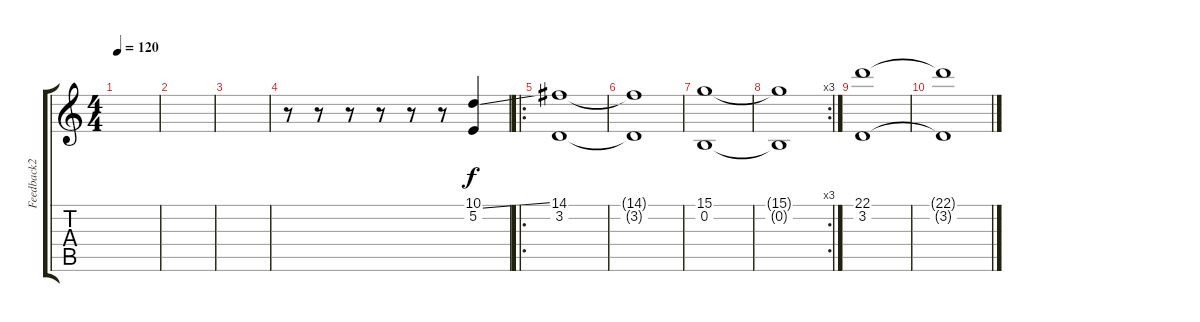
\track ("Feedback2" "Feedback2") {instrument stringensemble1}
\staff {score tabs}
\tuning (E4 B3 G3 D3 A2 E2) {hide}
\ts (4 4)
\tempo 120
\clef g2
\ks c
|
|
|
r.8 r.8 r.8 r.8 r.8 r.8 (10.1{ss} 5.2).4 |
\ro
(14.1 3.2).1 |
(14.1{t} 3.2{t}).1 |
(15.1 0.2).1 |
\rc 3
(15.1{t} 0.2{t}).1 |
(22.1 3.2).1 |
(22.1{t} 3.2{t}).1
